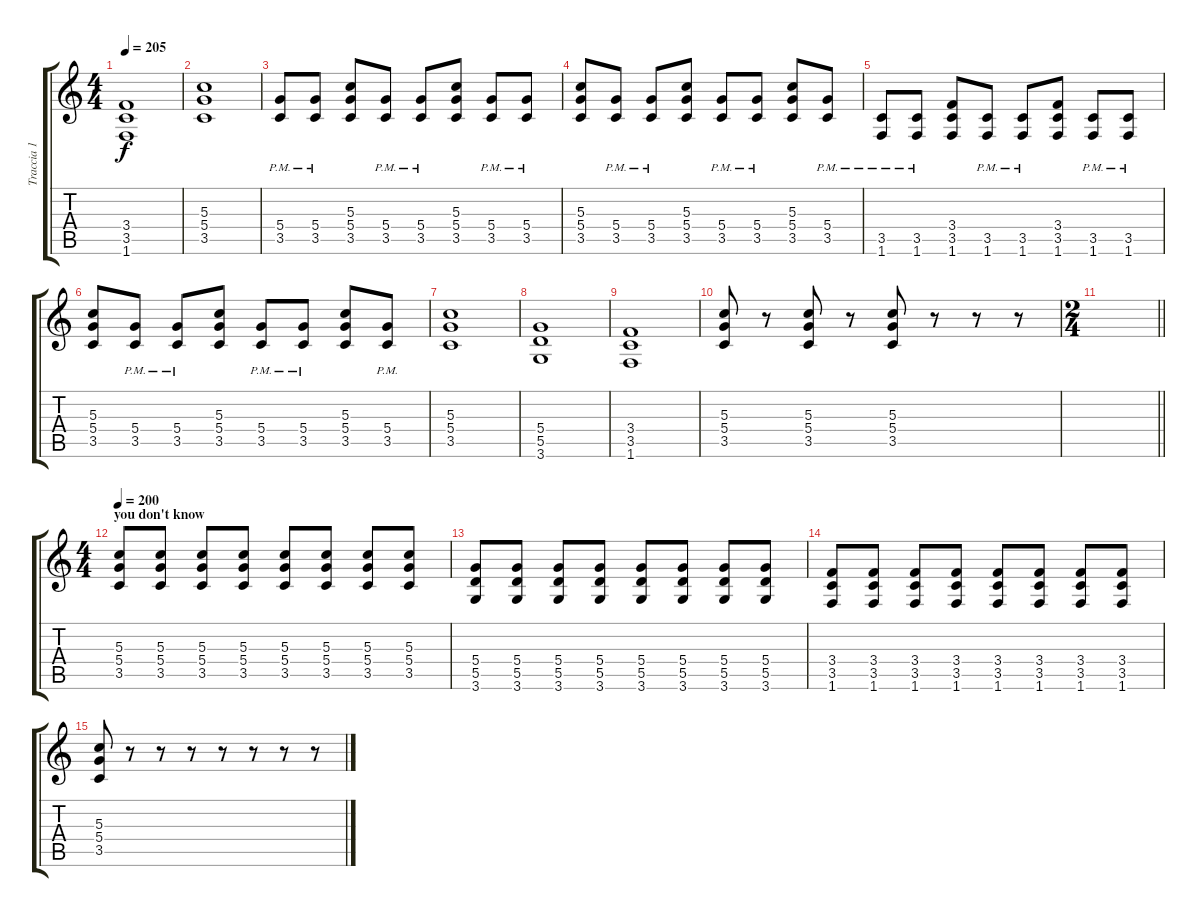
\track ("Traccia 1" "Traccia 1") {instrument distortionguitar}
\staff {score tabs}
\tuning (E4 B3 G3 D3 A2 E2) {hide}
\ts (4 4)
\tempo 205
\clef g2
\ks c
(3.4 3.5 1.6).1{dy f} |
(5.3 5.4 3.5).1 |
(5.4{pm} 3.5{pm}).8 (5.4{pm} 3.5{pm}).8 (5.3 5.4 3.5).8 (5.4{pm} 3.5{pm}).8 (5.4{pm} 3.5{pm}).8 (5.3 5.4 3.5).8 (5.4{pm} 3.5{pm}).8 (5.4{pm} 3.5{pm}).8 |
(5.3 5.4 3.5).8 (5.4{pm} 3.5{pm}).8 (5.4{pm} 3.5{pm}).8 (5.3 5.4 3.5).8 (5.4{pm} 3.5{pm}).8 (5.4{pm} 3.5{pm}).8 (5.3 5.4 3.5).8 (5.4{pm} 3.5{pm}).8 |
(3.5{pm} 1.6).8 (3.5{pm} 1.6).8 (3.4 3.5 1.6).8 (3.5{pm} 1.6).8 (3.5{pm} 1.6).8 (3.4 3.5 1.6).8 (3.5{pm} 1.6).8 (3.5{pm} 1.6).8 |
(5.3 5.4 3.5).8 (5.4{pm} 3.5{pm}).8 (5.4{pm} 3.5{pm}).8 (5.3 5.4 3.5).8 (5.4{pm} 3.5{pm}).8 (5.4{pm} 3.5{pm}).8 (5.3 5.4 3.5).8 (5.4{pm} 3.5{pm}).8 |
(5.3 5.4 3.5).1 |
(5.4 5.5 3.6).1 |
(3.4 3.5 1.6).1 |
(5.3 5.4 3.5).8 r.8 (5.3 5.4 3.5).8 r.8 (5.3 5.4 3.5).8 r.8 r.8 r.8 |
\ts (2 4)
\barLineRight lightlight
|
\ts (4 4)
\section ("" "you don't know")
\tempo 200
(5.3 5.4 3.5).8 (5.3 5.4 3.5).8 (5.3 5.4 3.5).8 (5.3 5.4 3.5).8 (5.3 5.4 3.5).8 (5.3 5.4 3.5).8 (5.3 5.4 3.5).8 (5.3 5.4 3.5).8 |
(5.4 5.5 3.6).8 (5.4 5.5 3.6).8 (5.4 5.5 3.6).8 (5.4 5.5 3.6).8 (5.4 5.5 3.6).8 (5.4 5.5 3.6).8 (5.4 5.5 3.6).8 (5.4 5.5 3.6).8 |
(3.4 3.5 1.6).8 (3.4 3.5 1.6).8 (3.4 3.5 1.6).8 (3.4 3.5 1.6).8 (3.4 3.5 1.6).8 (3.4 3.5 1.6).8 (3.4 3.5 1.6).8 (3.4 3.5 1.6).8 |
(5.3 5.4 3.5).8 r.8 r.8 r.8 r.8 r.8 r.8 r.8
